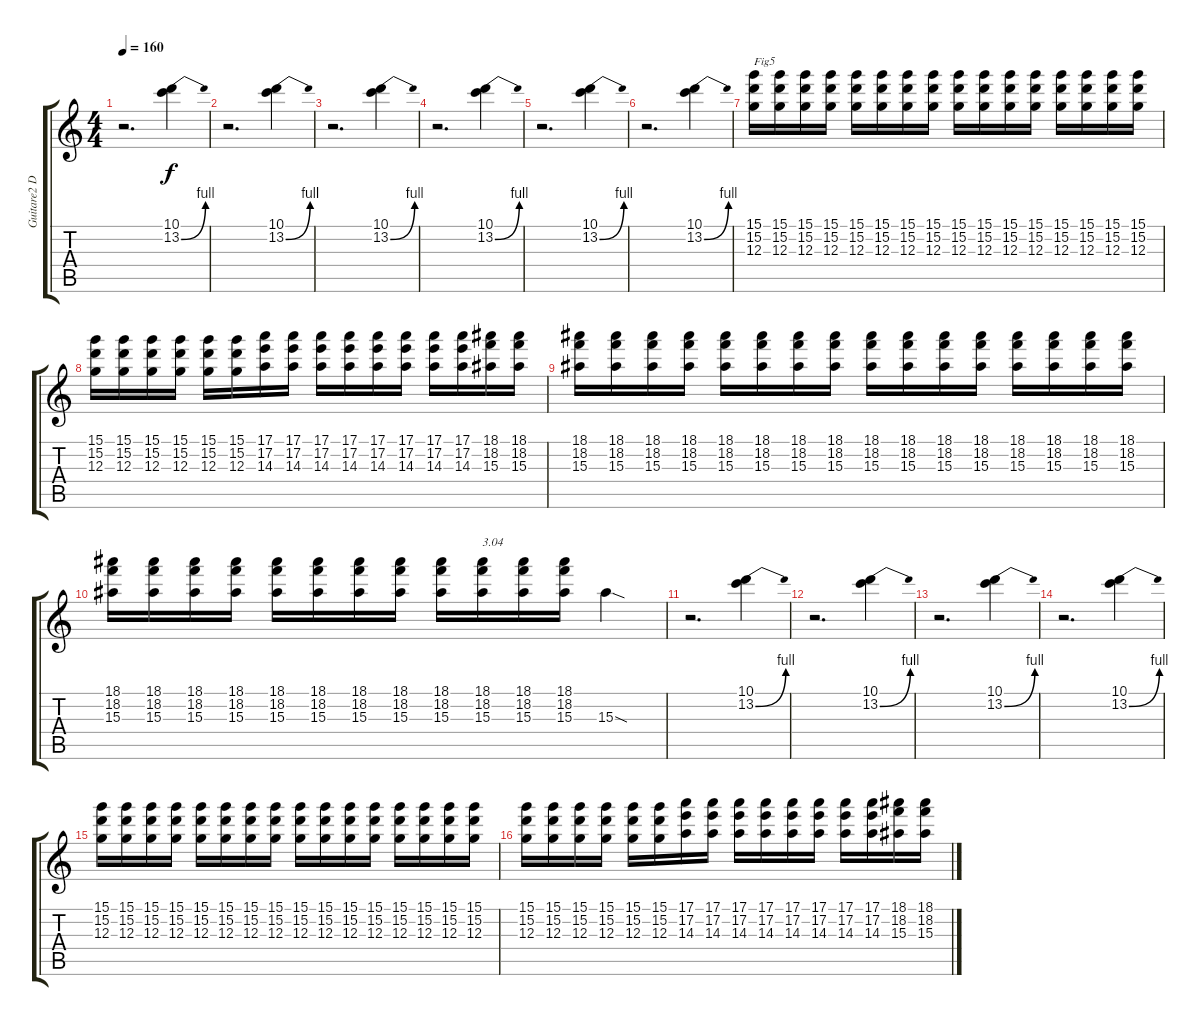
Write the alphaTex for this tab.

\track ("Guitare2 Dr-D" "Guitare2 D") {instrument overdrivenguitar}
\staff {score tabs}
\tuning (E4 B3 G3 D3 A2 D2) {hide}
\ts (4 4)
\tempo 160
\clef g2
\ks c
r.2{d dy f} (10.1 13.2{be (bend 0 0 60 4)}).4 |
r.2{d} (10.1 13.2{be (bend 0 0 60 4)}).4 |
r.2{d} (10.1 13.2{be (bend 0 0 60 4)}).4 |
r.2{d} (10.1 13.2{be (bend 0 0 60 4)}).4 |
r.2{d} (10.1 13.2{be (bend 0 0 60 4)}).4 |
r.2{d} (10.1 13.2{be (bend 0 0 60 4)}).4 |
(15.1 15.2 12.3).16{txt "Fig5"} (15.1 15.2 12.3).16 (15.1 15.2 12.3).16 (15.1 15.2 12.3).16 (15.1 15.2 12.3).16 (15.1 15.2 12.3).16 (15.1 15.2 12.3).16 (15.1 15.2 12.3).16 (15.1 15.2 12.3).16 (15.1 15.2 12.3).16 (15.1 15.2 12.3).16 (15.1 15.2 12.3).16 (15.1 15.2 12.3).16 (15.1 15.2 12.3).16 (15.1 15.2 12.3).16 (15.1 15.2 12.3).16 |
(15.1 15.2 12.3).16 (15.1 15.2 12.3).16 (15.1 15.2 12.3).16 (15.1 15.2 12.3).16 (15.1 15.2 12.3).16 (15.1 15.2 12.3).16 (17.1 17.2 14.3).16 (17.1 17.2 14.3).16 (17.1 17.2 14.3).16 (17.1 17.2 14.3).16 (17.1 17.2 14.3).16 (17.1 17.2 14.3).16 (17.1 17.2 14.3).16 (17.1 17.2 14.3).16 (18.1 18.2 15.3).16 (18.1 18.2 15.3).16 |
(18.1 18.2 15.3).16 (18.1 18.2 15.3).16 (18.1 18.2 15.3).16 (18.1 18.2 15.3).16 (18.1 18.2 15.3).16 (18.1 18.2 15.3).16 (18.1 18.2 15.3).16 (18.1 18.2 15.3).16 (18.1 18.2 15.3).16 (18.1 18.2 15.3).16 (18.1 18.2 15.3).16 (18.1 18.2 15.3).16 (18.1 18.2 15.3).16 (18.1 18.2 15.3).16 (18.1 18.2 15.3).16 (18.1 18.2 15.3).16 |
(18.1 18.2 15.3).16 (18.1 18.2 15.3).16 (18.1 18.2 15.3).16 (18.1 18.2 15.3).16 (18.1 18.2 15.3).16 (18.1 18.2 15.3).16 (18.1 18.2 15.3).16 (18.1 18.2 15.3).16 (18.1 18.2 15.3).16 (18.1 18.2 15.3).16{txt "3.04"} (18.1 18.2 15.3).16 (18.1 18.2 15.3).16 15.3{sod}.4 |
r.2{d} (10.1 13.2{be (bend 0 0 60 4)}).4 |
r.2{d} (10.1 13.2{be (bend 0 0 60 4)}).4 |
r.2{d} (10.1 13.2{be (bend 0 0 60 4)}).4 |
r.2{d} (10.1 13.2{be (bend 0 0 60 4)}).4 |
(15.1 15.2 12.3).16 (15.1 15.2 12.3).16 (15.1 15.2 12.3).16 (15.1 15.2 12.3).16 (15.1 15.2 12.3).16 (15.1 15.2 12.3).16 (15.1 15.2 12.3).16 (15.1 15.2 12.3).16 (15.1 15.2 12.3).16 (15.1 15.2 12.3).16 (15.1 15.2 12.3).16 (15.1 15.2 12.3).16 (15.1 15.2 12.3).16 (15.1 15.2 12.3).16 (15.1 15.2 12.3).16 (15.1 15.2 12.3).16 |
(15.1 15.2 12.3).16 (15.1 15.2 12.3).16 (15.1 15.2 12.3).16 (15.1 15.2 12.3).16 (15.1 15.2 12.3).16 (15.1 15.2 12.3).16 (17.1 17.2 14.3).16 (17.1 17.2 14.3).16 (17.1 17.2 14.3).16 (17.1 17.2 14.3).16 (17.1 17.2 14.3).16 (17.1 17.2 14.3).16 (17.1 17.2 14.3).16 (17.1 17.2 14.3).16 (18.1 18.2 15.3).16 (18.1 18.2 15.3).16
